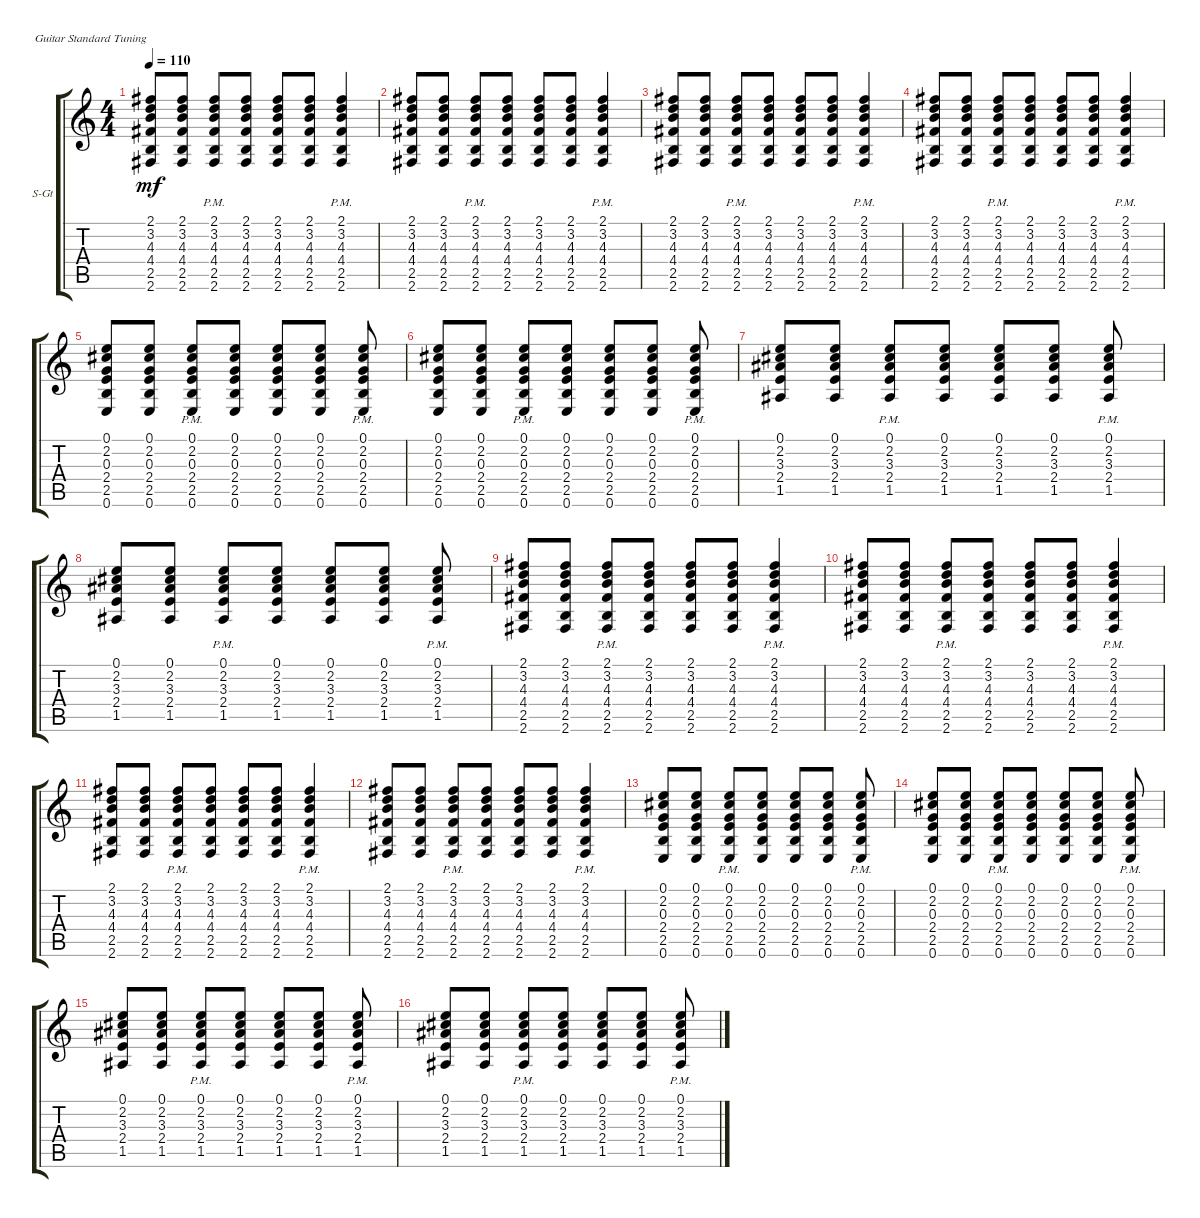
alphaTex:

\defaultSystemsLayout 4
\bracketExtendMode groupsimilarinstruments
\firstSystemTrackNameOrientation horizontal
\otherSystemsTrackNameOrientation horizontal
\track ("Steel Guitar" "S-Gt") {instrument acousticguitarsteel}
\staff {score tabs}
\tuning (E4 B3 G3 D3 A2 E2)
\ts (4 4)
\tempo 110
\clef g2
\ks c
(2.6 2.5 4.4 4.3 3.2 2.1).8{dy mf} (2.6 2.5 4.4 4.3 3.2 2.1).8 (2.6{pm} 2.5{pm} 4.4{pm} 4.3{pm} 3.2{pm} 2.1{pm}).8 (2.6 2.5 4.4 4.3 3.2 2.1).8 (2.6 2.5 4.4 4.3 3.2 2.1).8 (2.6 2.5 4.4 4.3 3.2 2.1).8 (2.6{pm} 2.5{pm} 4.4{pm} 4.3{pm} 3.2{pm} 2.1{pm}).4 |
(2.6 2.5 4.4 4.3 3.2 2.1).8 (2.6 2.5 4.4 4.3 3.2 2.1).8 (2.6{pm} 2.5{pm} 4.4{pm} 4.3{pm} 3.2{pm} 2.1{pm}).8 (2.6 2.5 4.4 4.3 3.2 2.1).8 (2.6 2.5 4.4 4.3 3.2 2.1).8 (2.6 2.5 4.4 4.3 3.2 2.1).8 (2.6{pm} 2.5{pm} 4.4{pm} 4.3{pm} 3.2{pm} 2.1{pm}).4 |
(2.6 2.5 4.4 4.3 3.2 2.1).8 (2.6 2.5 4.4 4.3 3.2 2.1).8 (2.6{pm} 2.5{pm} 4.4{pm} 4.3{pm} 3.2{pm} 2.1{pm}).8 (2.6 2.5 4.4 4.3 3.2 2.1).8 (2.6 2.5 4.4 4.3 3.2 2.1).8 (2.6 2.5 4.4 4.3 3.2 2.1).8 (2.6{pm} 2.5{pm} 4.4{pm} 4.3{pm} 3.2{pm} 2.1{pm}).4 |
(2.6 2.5 4.4 4.3 3.2 2.1).8 (2.6 2.5 4.4 4.3 3.2 2.1).8 (2.6{pm} 2.5{pm} 4.4{pm} 4.3{pm} 3.2{pm} 2.1{pm}).8 (2.6 2.5 4.4 4.3 3.2 2.1).8 (2.6 2.5 4.4 4.3 3.2 2.1).8 (2.6 2.5 4.4 4.3 3.2 2.1).8 (2.6{pm} 2.5{pm} 4.4{pm} 4.3{pm} 3.2{pm} 2.1{pm}).4 |
(2.5 2.4 0.3 2.2 0.1 0.6).8 (2.5 2.4 0.3 2.2 0.1 0.6).8 (2.5{pm} 2.4{pm} 0.3{pm} 2.2{pm} 0.1{pm} 0.6{pm}).8 (2.5 2.4 0.3 2.2 0.1 0.6).8 (2.5 2.4 0.3 2.2 0.1 0.6).8 (2.5 2.4 0.3 2.2 0.1 0.6).8 (2.5{pm} 2.4{pm} 0.3{pm} 2.2{pm} 0.1{pm} 0.6{pm}).8 |
(2.5 2.4 0.3 2.2 0.1 0.6).8 (2.5 2.4 0.3 2.2 0.1 0.6).8 (2.5{pm} 2.4{pm} 0.3{pm} 2.2{pm} 0.1{pm} 0.6{pm}).8 (2.5 2.4 0.3 2.2 0.1 0.6).8 (2.5 2.4 0.3 2.2 0.1 0.6).8 (2.5 2.4 0.3 2.2 0.1 0.6).8 (2.5{pm} 2.4{pm} 0.3{pm} 2.2{pm} 0.1{pm} 0.6{pm}).8 |
(1.5 2.4 2.2 3.3 0.1).8 (1.5 2.4 2.2 3.3 0.1).8 (1.5{pm} 2.4{pm} 2.2{pm} 3.3{pm} 0.1{pm}).8 (1.5 2.4 2.2 3.3 0.1).8 (1.5 2.4 2.2 3.3 0.1).8 (1.5 2.4 2.2 3.3 0.1).8 (1.5{pm} 2.4{pm} 2.2{pm} 3.3{pm} 0.1{pm}).8 |
(1.5 2.4 2.2 3.3 0.1).8 (1.5 2.4 2.2 3.3 0.1).8 (1.5{pm} 2.4{pm} 2.2{pm} 3.3{pm} 0.1{pm}).8 (1.5 2.4 2.2 3.3 0.1).8 (1.5 2.4 2.2 3.3 0.1).8 (1.5 2.4 2.2 3.3 0.1).8 (1.5{pm} 2.4{pm} 2.2{pm} 3.3{pm} 0.1{pm}).8 |
(2.6 2.5 4.4 4.3 3.2 2.1).8 (2.6 2.5 4.4 4.3 3.2 2.1).8 (2.6{pm} 2.5{pm} 4.4{pm} 4.3{pm} 3.2{pm} 2.1{pm}).8 (2.6 2.5 4.4 4.3 3.2 2.1).8 (2.6 2.5 4.4 4.3 3.2 2.1).8 (2.6 2.5 4.4 4.3 3.2 2.1).8 (2.6{pm} 2.5{pm} 4.4{pm} 4.3{pm} 3.2{pm} 2.1{pm}).4 |
(2.6 2.5 4.4 4.3 3.2 2.1).8 (2.6 2.5 4.4 4.3 3.2 2.1).8 (2.6{pm} 2.5{pm} 4.4{pm} 4.3{pm} 3.2{pm} 2.1{pm}).8 (2.6 2.5 4.4 4.3 3.2 2.1).8 (2.6 2.5 4.4 4.3 3.2 2.1).8 (2.6 2.5 4.4 4.3 3.2 2.1).8 (2.6{pm} 2.5{pm} 4.4{pm} 4.3{pm} 3.2{pm} 2.1{pm}).4 |
(2.6 2.5 4.4 4.3 3.2 2.1).8 (2.6 2.5 4.4 4.3 3.2 2.1).8 (2.6{pm} 2.5{pm} 4.4{pm} 4.3{pm} 3.2{pm} 2.1{pm}).8 (2.6 2.5 4.4 4.3 3.2 2.1).8 (2.6 2.5 4.4 4.3 3.2 2.1).8 (2.6 2.5 4.4 4.3 3.2 2.1).8 (2.6{pm} 2.5{pm} 4.4{pm} 4.3{pm} 3.2{pm} 2.1{pm}).4 |
(2.6 2.5 4.4 4.3 3.2 2.1).8 (2.6 2.5 4.4 4.3 3.2 2.1).8 (2.6{pm} 2.5{pm} 4.4{pm} 4.3{pm} 3.2{pm} 2.1{pm}).8 (2.6 2.5 4.4 4.3 3.2 2.1).8 (2.6 2.5 4.4 4.3 3.2 2.1).8 (2.6 2.5 4.4 4.3 3.2 2.1).8 (2.6{pm} 2.5{pm} 4.4{pm} 4.3{pm} 3.2{pm} 2.1{pm}).4 |
(2.5 2.4 0.3 2.2 0.1 0.6).8 (2.5 2.4 0.3 2.2 0.1 0.6).8 (2.5{pm} 2.4{pm} 0.3{pm} 2.2{pm} 0.1{pm} 0.6{pm}).8 (2.5 2.4 0.3 2.2 0.1 0.6).8 (2.5 2.4 0.3 2.2 0.1 0.6).8 (2.5 2.4 0.3 2.2 0.1 0.6).8 (2.5{pm} 2.4{pm} 0.3{pm} 2.2{pm} 0.1{pm} 0.6{pm}).8 |
(2.5 2.4 0.3 2.2 0.1 0.6).8 (2.5 2.4 0.3 2.2 0.1 0.6).8 (2.5{pm} 2.4{pm} 0.3{pm} 2.2{pm} 0.1{pm} 0.6{pm}).8 (2.5 2.4 0.3 2.2 0.1 0.6).8 (2.5 2.4 0.3 2.2 0.1 0.6).8 (2.5 2.4 0.3 2.2 0.1 0.6).8 (2.5{pm} 2.4{pm} 0.3{pm} 2.2{pm} 0.1{pm} 0.6{pm}).8 |
(1.5 2.4 2.2 3.3 0.1).8 (1.5 2.4 2.2 3.3 0.1).8 (1.5{pm} 2.4{pm} 2.2{pm} 3.3{pm} 0.1{pm}).8 (1.5 2.4 2.2 3.3 0.1).8 (1.5 2.4 2.2 3.3 0.1).8 (1.5 2.4 2.2 3.3 0.1).8 (1.5{pm} 2.4{pm} 2.2{pm} 3.3{pm} 0.1{pm}).8 |
(1.5 2.4 2.2 3.3 0.1).8 (1.5 2.4 2.2 3.3 0.1).8 (1.5{pm} 2.4{pm} 2.2{pm} 3.3{pm} 0.1{pm}).8 (1.5 2.4 2.2 3.3 0.1).8 (1.5 2.4 2.2 3.3 0.1).8 (1.5 2.4 2.2 3.3 0.1).8 (1.5{pm} 2.4{pm} 2.2{pm} 3.3{pm} 0.1{pm}).8
